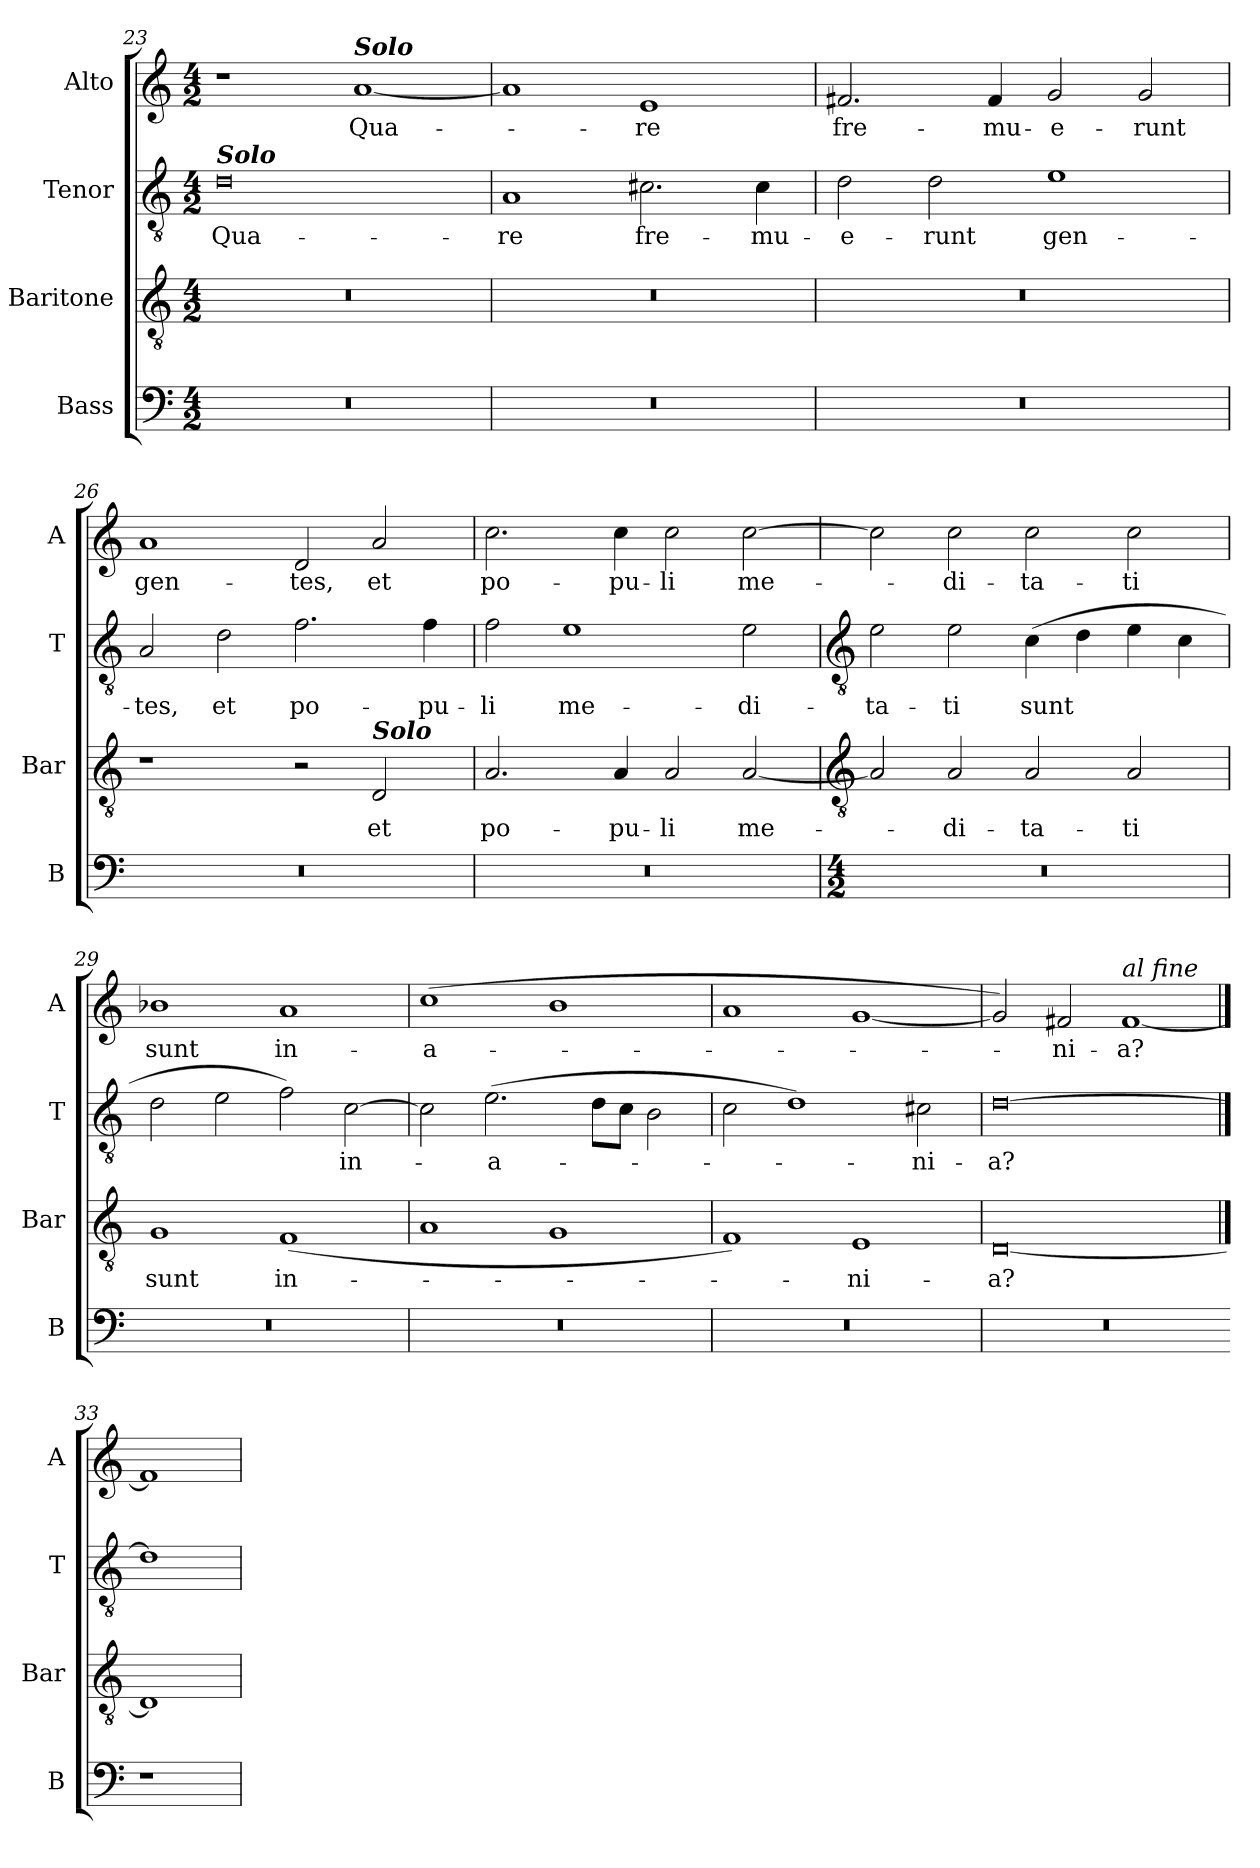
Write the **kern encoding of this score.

**kern	**kern	**text	**kern	**text	**kern	**text
*part4	*part3	*part3	*part2	*part2	*part1	*part1
*staff4	*staff3	*staff3	*staff2	*staff2	*staff1	*staff1
*I"Bass	*I"Baritone	*	*I"Tenor	*	*I"Alto	*
*I'B	*I'Bar	*	*I'T	*	*I'A	*
!!LO:LB:g=z
*clefF4	*clefGv2	*	*clefGv2	*	*clefG2	*
*k[]	*k[]	*	*k[]	*	*k[]	*
*C:	*C:	*	*C:	*	*C:	*
*M4/2	*M4/2	*	*M4/2	*	*M4/2	*
=23	=23	=23	=23	=23	=23	=23
!	!	!	!LO:TX:a:Bi:t=Solo	!	!	!
!	!	!	!	!LO:LY:b	!	!
0r	0r	.	0d	Qua-	1r	.
!	!	!	!	!	!LO:TX:a:Bi:t=Solo	!
!	!	!	!	!	!	!LO:LY:b
.	.	.	.	.	[1a	Qua-
=24	=24	=24	=24	=24	=24	=24
!	!	!	!	!LO:LY:b	!	!
0r	0r	.	1A	-re	1a]	.
!	!	!	!	!LO:LY:b	!	!LO:LY:b
.	.	.	2.c#X	fre-	1e	re
!	!	!	!	!LO:LY:b	!	!
.	.	.	4c#	-mu-	.	.
=25	=25	=25	=25	=25	=25	=25
!	!	!	!	!LO:LY:b	!	!LO:LY:b
0r	0r	.	2d	-e-	2.f#X	fre-
!	!	!	!	!LO:LY:b	!	!
.	.	.	2d	-runt	.	.
!	!	!	!	!	!	!LO:LY:b
.	.	.	.	.	4f#	-mu-
!	!	!	!	!LO:LY:b	!	!LO:LY:b
.	.	.	1e	gen-	2g	-e-
!	!	!	!	!	!	!LO:LY:b
.	.	.	.	.	2g	-runt
=26	=26	=26	=26	=26	=26	=26
!	!	!	!	!LO:LY:b	!	!LO:LY:b
0r	1r	.	2A	-tes,	1a	gen-
!	!	!	!	!LO:LY:b	!	!
.	.	.	2d	et	.	.
!	!	!	!	!LO:LY:b	!	!LO:LY:b
.	2r	.	2.f\	po-	2d	-tes,
!	!LO:TX:a:Bi:t=Solo	!	!	!	!	!
!	!	!LO:LY:b	!	!	!	!LO:LY:b
.	2D	et	.	.	2a	et
!	!	!	!	!LO:LY:b	!	!
.	.	.	4f\	-pu-	.	.
=27	=27	=27	=27	=27	=27	=27
!	!	!LO:LY:b	!	!LO:LY:b	!	!LO:LY:b
0r	2.A	po-	2f\	-li	2.cc	po-
!	!	!	!	!LO:LY:b	!	!
.	.	.	1e	me-	.	.
!	!	!LO:LY:b	!	!	!	!LO:LY:b
.	4A	-pu-	.	.	4cc	-pu-
!	!	!LO:LY:b	!	!	!	!LO:LY:b
.	2A	-li	.	.	2cc	-li
!	!	!LO:LY:b	!	!LO:LY:b	!	!LO:LY:b
.	[2A	me-	2e	-di-	[2cc	me-
!!LO:LB:g=z
=28	=28	=28	=28	=28	=28	=28
*	*clefGv2	*	*clefGv2	*	*	*
*M4/2	*	*	*	*	*	*
!	!	!	!	!LO:LY:b	!	!
0r	2A]	.	2e	-ta-	2cc]	.
!	!	!LO:LY:b	!	!LO:LY:b	!	!LO:LY:b
.	2A	di-	2e	-ti	2cc	di-
!	!	!LO:LY:b	!	!LO:LY:b	!	!LO:LY:b
.	2A	-ta-	(>4c	sunt	2cc	-ta-
.	.	.	4d	.	.	.
!	!	!LO:LY:b	!	!	!	!LO:LY:b
.	2A	-ti	4e	.	2cc	-ti
.	.	.	4c	.	.	.
=29	=29	=29	=29	=29	=29	=29
!	!	!LO:LY:b	!	!	!	!LO:LY:b
0r	1G	sunt	2d	.	1b-	sunt
.	.	.	2e	.	.	.
!	!	!LO:LY:b	!	!	!	!LO:LY:b
.	(<1F	in-	2f\)	.	1a	in-
!	!	!	!	!LO:LY:b	!	!
.	.	.	[2c	in-	.	.
=30	=30	=30	=30	=30	=30	=30
!	!	!	!	!	!	!LO:LY:b
0r	1A	.	2c]	.	(<1cc	-a-
!	!	!	!	!LO:LY:b	!	!
.	.	.	(>2.e	a-	.	.
.	1G	.	.	.	1b	.
.	.	.	8dL	.	.	.
.	.	.	8cJ	.	.	.
.	.	.	2B	.	.	.
=31	=31	=31	=31	=31	=31	=31
0r	1F)	.	2c	.	1a	.
.	.	.	1d)	.	.	.
!	!	!LO:LY:b	!	!	!	!
.	1E	ni-	.	.	[1g	.
!	!	!	!	!LO:LY:b	!	!
.	.	.	2c#X	ni-	.	.
=32	=32	=32	=32	=32	=32	=32
!	!	!LO:LY:b	!	!LO:LY:b	!	!
0r	[0D	-a?	[0d	-a?	2g])	.
!	!	!	!	!	!	!LO:LY:b
.	.	.	.	.	2f#X/	ni-
!	!	!	!	!	!LO:TX:a:i:t=al fine	!
!	!	!	!	!	!	!LO:LY:b
.	.	.	.	.	[1f#	-a?
=33	==33	==33	==33	==33	==33	==33
1r	1D]	.	1d]	.	1f#]	.
=	=	=	=	=	=	=
*-	*-	*-	*-	*-	*-	*-
